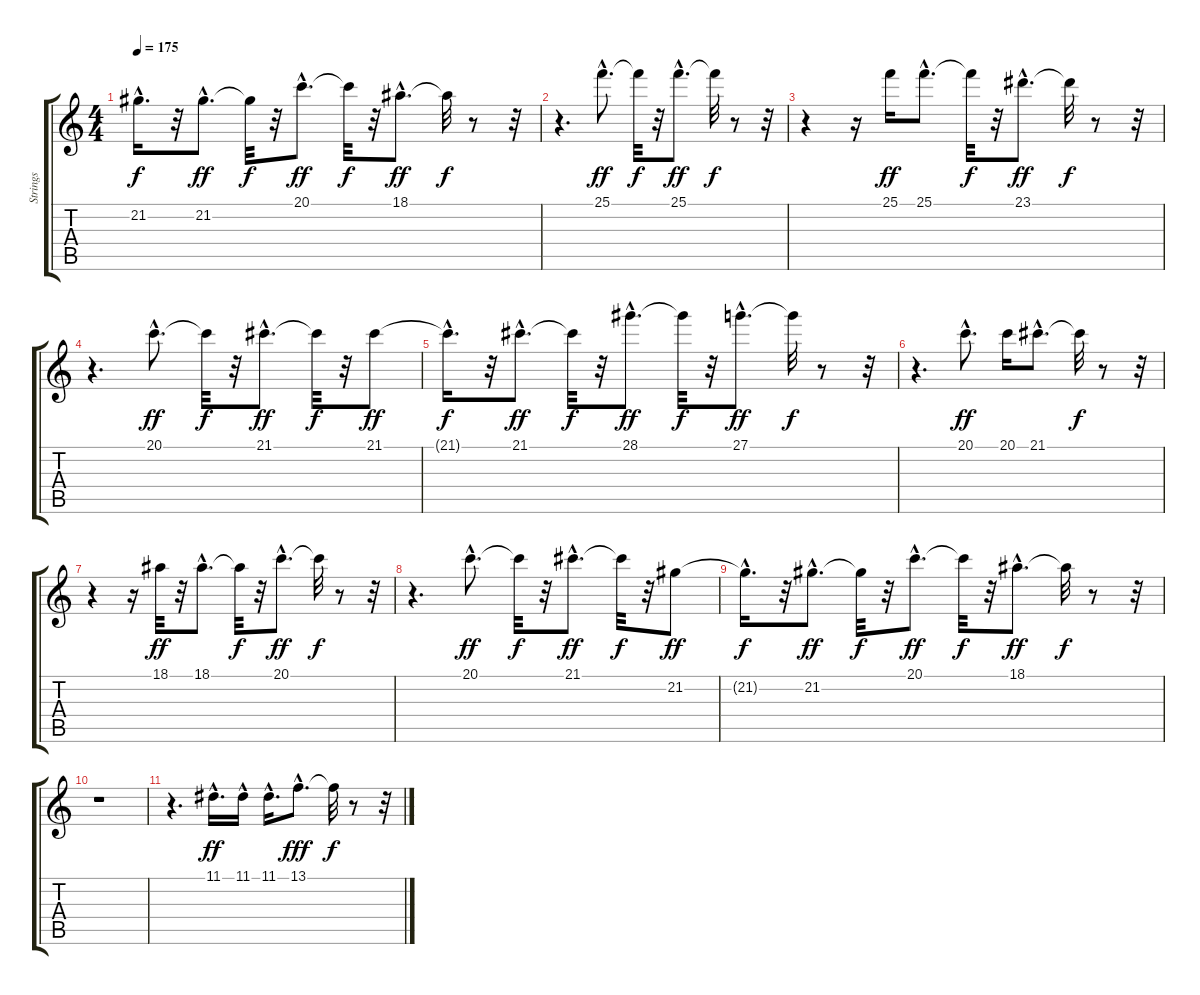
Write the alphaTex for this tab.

\track ("Strings" "Strings") {instrument stringensemble1}
\staff {score tabs}
\tuning (E4 B3 G3 D3 A2 E2) {hide}
\ts (4 4)
\tempo 175
\clef g2
\ks c
21.2{hac t}.16{d dy f} r.32 21.2{hac}.8{d dy ff} 21.2{t}.32{dy f} r.32 20.1{hac}.8{d dy ff} 20.1{t}.32{dy f} r.32 18.1{hac}.8{d dy ff} 18.1{t}.32{dy f} r.8 r.32 |
r.4{d} 25.1{hac}.8{d dy ff} 25.1{t}.32{dy f} r.32 25.1{hac}.8{d dy ff} 25.1{t}.32{dy f} r.8 r.32 |
r.4 r.16 25.1.16{dy ff} 25.1{hac}.8{d} 25.1{t}.32{dy f} r.32 23.1{hac}.8{d dy ff} 23.1{t}.32{dy f} r.8 r.32 |
r.4{d} 20.1{hac}.8{d dy ff} 20.1{t}.32{dy f} r.32 21.1{hac}.8{d dy ff} 21.1{t}.32{dy f} r.32 21.1.8{dy ff} |
21.1{hac t}.16{d dy f} r.32 21.1{hac}.8{d dy ff} 21.1{t}.32{dy f} r.32 28.1{hac}.8{d dy ff} 28.1{t}.32{dy f} r.32 27.1{hac}.8{d dy ff} 27.1{t}.32{dy f} r.8 r.32 |
r.4{d} 20.1{hac}.8{d dy ff} 20.1.16 21.1{hac}.8{d} 21.1{t}.32{dy f} r.8 r.32 |
r.4 r.16 18.1.32{dy ff} r.32 18.1{hac}.8{d} 18.1{t}.32{dy f} r.32 20.1{hac}.8{d dy ff} 20.1{t}.32{dy f} r.8 r.32 |
r.4{d} 20.1{hac}.8{d dy ff} 20.1{t}.32{dy f} r.32 21.1{hac}.8{d dy ff} 21.1{t}.32{dy f} r.32 21.2.8{dy ff} |
21.2{hac t}.16{d dy f} r.32 21.2{hac}.8{d dy ff} 21.2{t}.32{dy f} r.32 20.1{hac}.8{d dy ff} 20.1{t}.32{dy f} r.32 18.1{hac}.8{d dy ff} 18.1{t}.32{dy f} r.8 r.32 |
r.1 |
r.4{d} 11.1{hac}.16{d dy ff} 11.1{hac}.16 11.1{hac}.16{d} 13.1{hac}.8{d dy fff} 13.1{t}.32{dy f} r.8 r.32
